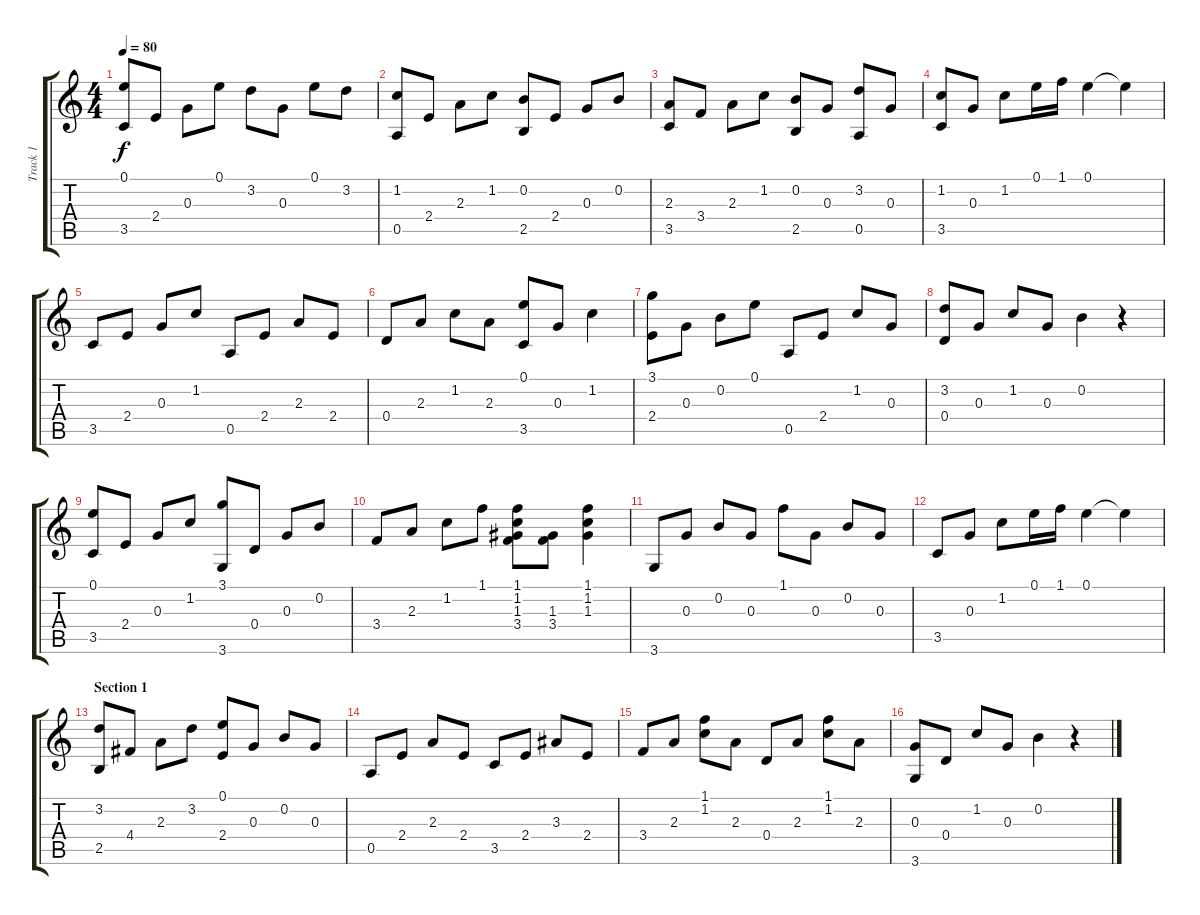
\track ("Track 1" "Track 1") {instrument acousticguitarsteel}
\staff {score tabs}
\tuning (E4 B3 G3 D3 A2 E2) {hide}
\ts (4 4)
\tempo 80
\clef g2
\ks c
(0.1 3.5).8{dy f instrument acousticguitarsteel} 2.4.8 0.3.8 0.1.8 3.2.8 0.3.8 0.1.8 3.2.8 |
(1.2 0.5).8 2.4.8 2.3.8 1.2.8 (0.2 2.5).8 2.4.8 0.3.8 0.2.8 |
(2.3 3.5).8 3.4.8 2.3.8 1.2.8 (0.2 2.5).8 0.3.8 (3.2 0.5).8 0.3.8 |
(1.2 3.5).8 0.3.8 1.2.8 0.1.16 1.1.16 0.1.4 0.1{t}.4 |
3.5.8 2.4.8 0.3.8 1.2.8 0.5.8 2.4.8 2.3.8 2.4.8 |
0.4.8 2.3.8 1.2.8 2.3.8 (0.1 3.5).8 0.3.8 1.2.4 |
(3.1 2.4).8 0.3.8 0.2.8 0.1.8 0.5.8 2.4.8 1.2.8 0.3.8 |
(3.2 0.4).8 0.3.8 1.2.8 0.3.8 0.2.4 r.4 |
(0.1 3.5).8 2.4.8 0.3.8 1.2.8 (3.1 3.6).8 0.4.8 0.3.8 0.2.8 |
3.4.8 2.3.8 1.2.8 1.1.8 (1.1 1.2 1.3 3.4).8 (1.3 3.4).8 (1.1 1.2 1.3).4 |
3.6.8 0.3.8 0.2.8 0.3.8 1.1.8 0.3.8 0.2.8 0.3.8 |
3.5.8 0.3.8 1.2.8 0.1.16 1.1.16 0.1.4 0.1{t}.4 |
\section ("" "Section 1")
(3.2 2.5).8 4.4.8 2.3.8 3.2.8 (0.1 2.4).8 0.3.8 0.2.8 0.3.8 |
0.5.8 2.4.8 2.3.8 2.4.8 3.5.8 2.4.8 3.3.8 2.4.8 |
3.4.8 2.3.8 (1.1 1.2).8 2.3.8 0.4.8 2.3.8 (1.1 1.2).8 2.3.8 |
(0.3 3.6).8 0.4.8 1.2.8 0.3.8 0.2.4 r.4
